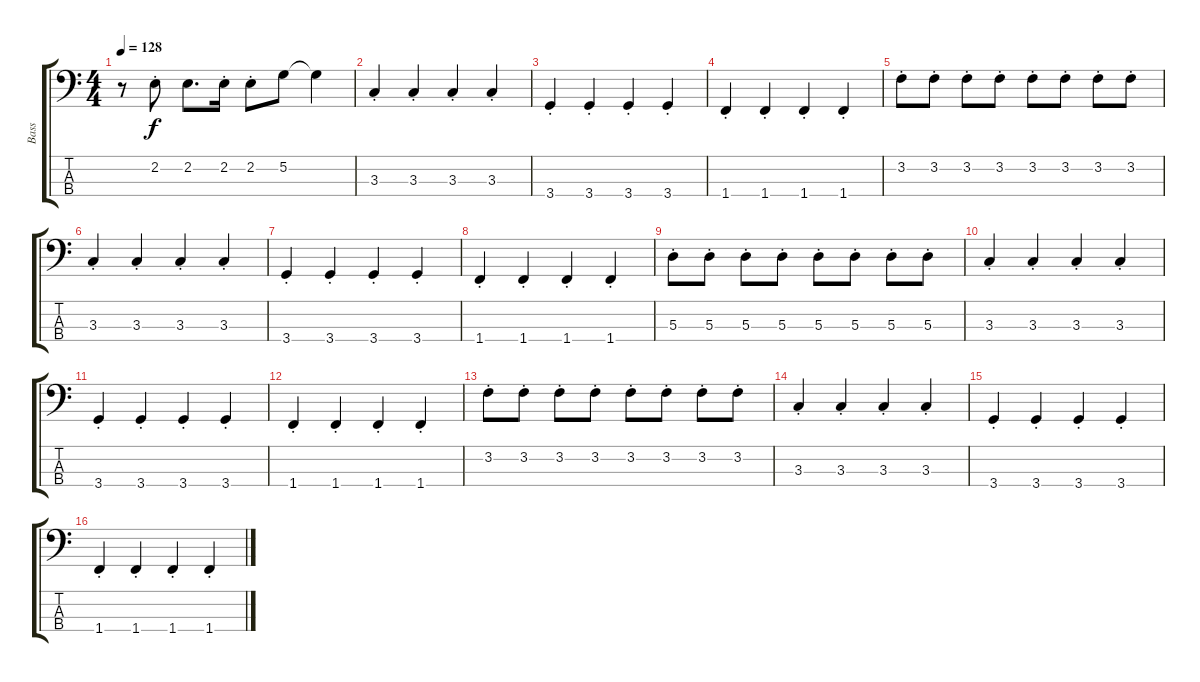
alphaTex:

\track ("Bass " "Bass ") {instrument electricbassfinger}
\staff {score tabs}
\tuning (G2 D2 A1 E1) {hide}
\ts (4 4)
\tempo 128
\clef f4
\ks c
r.8{dy f} 2.2{st}.8 2.2.8{d} 2.2{st}.16 2.2{st}.8 5.2.8 5.2{t}.4 |
3.3{st}.4 3.3{st}.4 3.3{st}.4 3.3{st}.4 |
3.4{st}.4 3.4{st}.4 3.4{st}.4 3.4{st}.4 |
1.4{st}.4 1.4{st}.4 1.4{st}.4 1.4{st}.4 |
3.2{st}.8 3.2{st}.8 3.2{st}.8 3.2{st}.8 3.2{st}.8 3.2{st}.8 3.2{st}.8 3.2{st}.8 |
3.3{st}.4 3.3{st}.4 3.3{st}.4 3.3{st}.4 |
3.4{st}.4 3.4{st}.4 3.4{st}.4 3.4{st}.4 |
1.4{st}.4 1.4{st}.4 1.4{st}.4 1.4{st}.4 |
5.3{st}.8 5.3{st}.8 5.3{st}.8 5.3{st}.8 5.3{st}.8 5.3{st}.8 5.3{st}.8 5.3{st}.8 |
3.3{st}.4 3.3{st}.4 3.3{st}.4 3.3{st}.4 |
3.4{st}.4 3.4{st}.4 3.4{st}.4 3.4{st}.4 |
1.4{st}.4 1.4{st}.4 1.4{st}.4 1.4{st}.4 |
3.2{st}.8 3.2{st}.8 3.2{st}.8 3.2{st}.8 3.2{st}.8 3.2{st}.8 3.2{st}.8 3.2{st}.8 |
3.3{st}.4 3.3{st}.4 3.3{st}.4 3.3{st}.4 |
3.4{st}.4 3.4{st}.4 3.4{st}.4 3.4{st}.4 |
1.4{st}.4 1.4{st}.4 1.4{st}.4 1.4{st}.4
